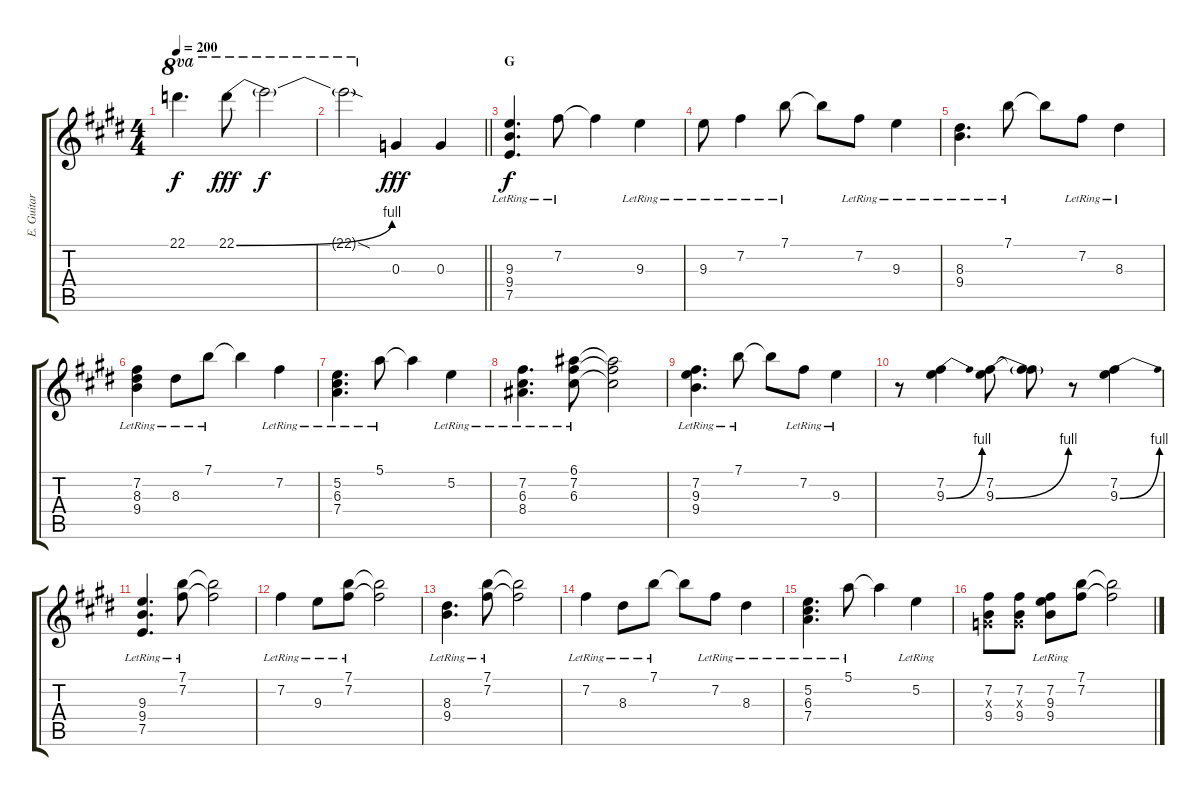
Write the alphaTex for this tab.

\track ("E. Guitar I" "E. Guitar ") {instrument overdrivenguitar}
\staff {score tabs}
\tuning (E4 B3 G3 D3 A2 E2) {hide}
\ts (4 4)
\tempo 200
\clef g2
\ks e
22.1{t}.4{d ot 8va dy f} 22.1{be (bend 0 0 60 4)}.8{ot 8va dy fff} 22.1{t}.2{ot 8va dy f} |
\barLineRight lightlight
22.1{sod t}.2{ot 8va} 0.3.4{dy fff} 0.3.4 |
\section ("" "G")
(9.3{lr} 9.4{lr} 7.5{lr}).4{d dy f} 7.2{lr}.8 7.2{t}.4 9.3{lr}.4 |
9.3{lr}.8 7.2{lr}.4 7.1{lr}.8 7.1{t}.8 7.2{lr}.8 9.3{lr}.4 |
(8.3{lr} 9.4{lr}).4{d} 7.1{lr}.8 7.1{t}.8 7.2{lr}.8 8.3{lr}.4 |
(7.2{lr} 8.3{lr} 9.4{lr}).4 8.3{lr}.8 7.1{lr}.8 7.1{t}.4 7.2{lr}.4 |
(5.2{lr} 6.3{lr} 7.4{lr}).4{d} 5.1{lr}.8 5.1{t}.4 5.2{lr}.4 |
(7.2{lr} 6.3{lr} 8.4{lr}).4{d} (6.1{lr} 7.2{lr} 6.3{lr}).8 (6.1{t} 7.2{t} 6.3{t}).2 |
(7.2{lr} 9.3{lr} 9.4{lr}).4{d} 7.1{lr}.8 7.1{t}.8 7.2{lr}.8 9.3{lr}.4 |
r.8 (7.2 9.3{be (bend 0 0 60 4)}).4 (7.2 9.3{be (bend 0 0 60 4)}).8 (7.2{t} 9.3{t}).8 r.8 (7.2 9.3{be (bend 0 0 60 4)}).4 |
(9.3{lr} 9.4{lr} 7.5{lr}).4{d} (7.1{lr} 7.2{lr}).8 (7.1{t} 7.2{t}).2 |
7.2{lr}.4 9.3{lr}.8 (7.1{lr} 7.2{lr}).8 (7.1{t} 7.2{t}).2 |
(8.3{lr} 9.4{lr}).4{d} (7.1{lr} 7.2{lr}).8 (7.1{t} 7.2{t}).2 |
7.2{lr}.4 8.3{lr}.8 7.1{lr}.8 7.1{t}.8 7.2{lr}.8 8.3{lr}.4 |
(5.2{lr} 6.3{lr} 7.4{lr}).4{d} 5.1{lr}.8 5.1{t}.4 5.2{lr}.4 |
(7.2 0.3{x} 9.4).8 (7.2 0.3{x} 9.4).8 (7.2{lr} 9.3{lr} 9.4{lr}).8 (7.1 7.2).8 (7.1{t} 7.2{t}).2
